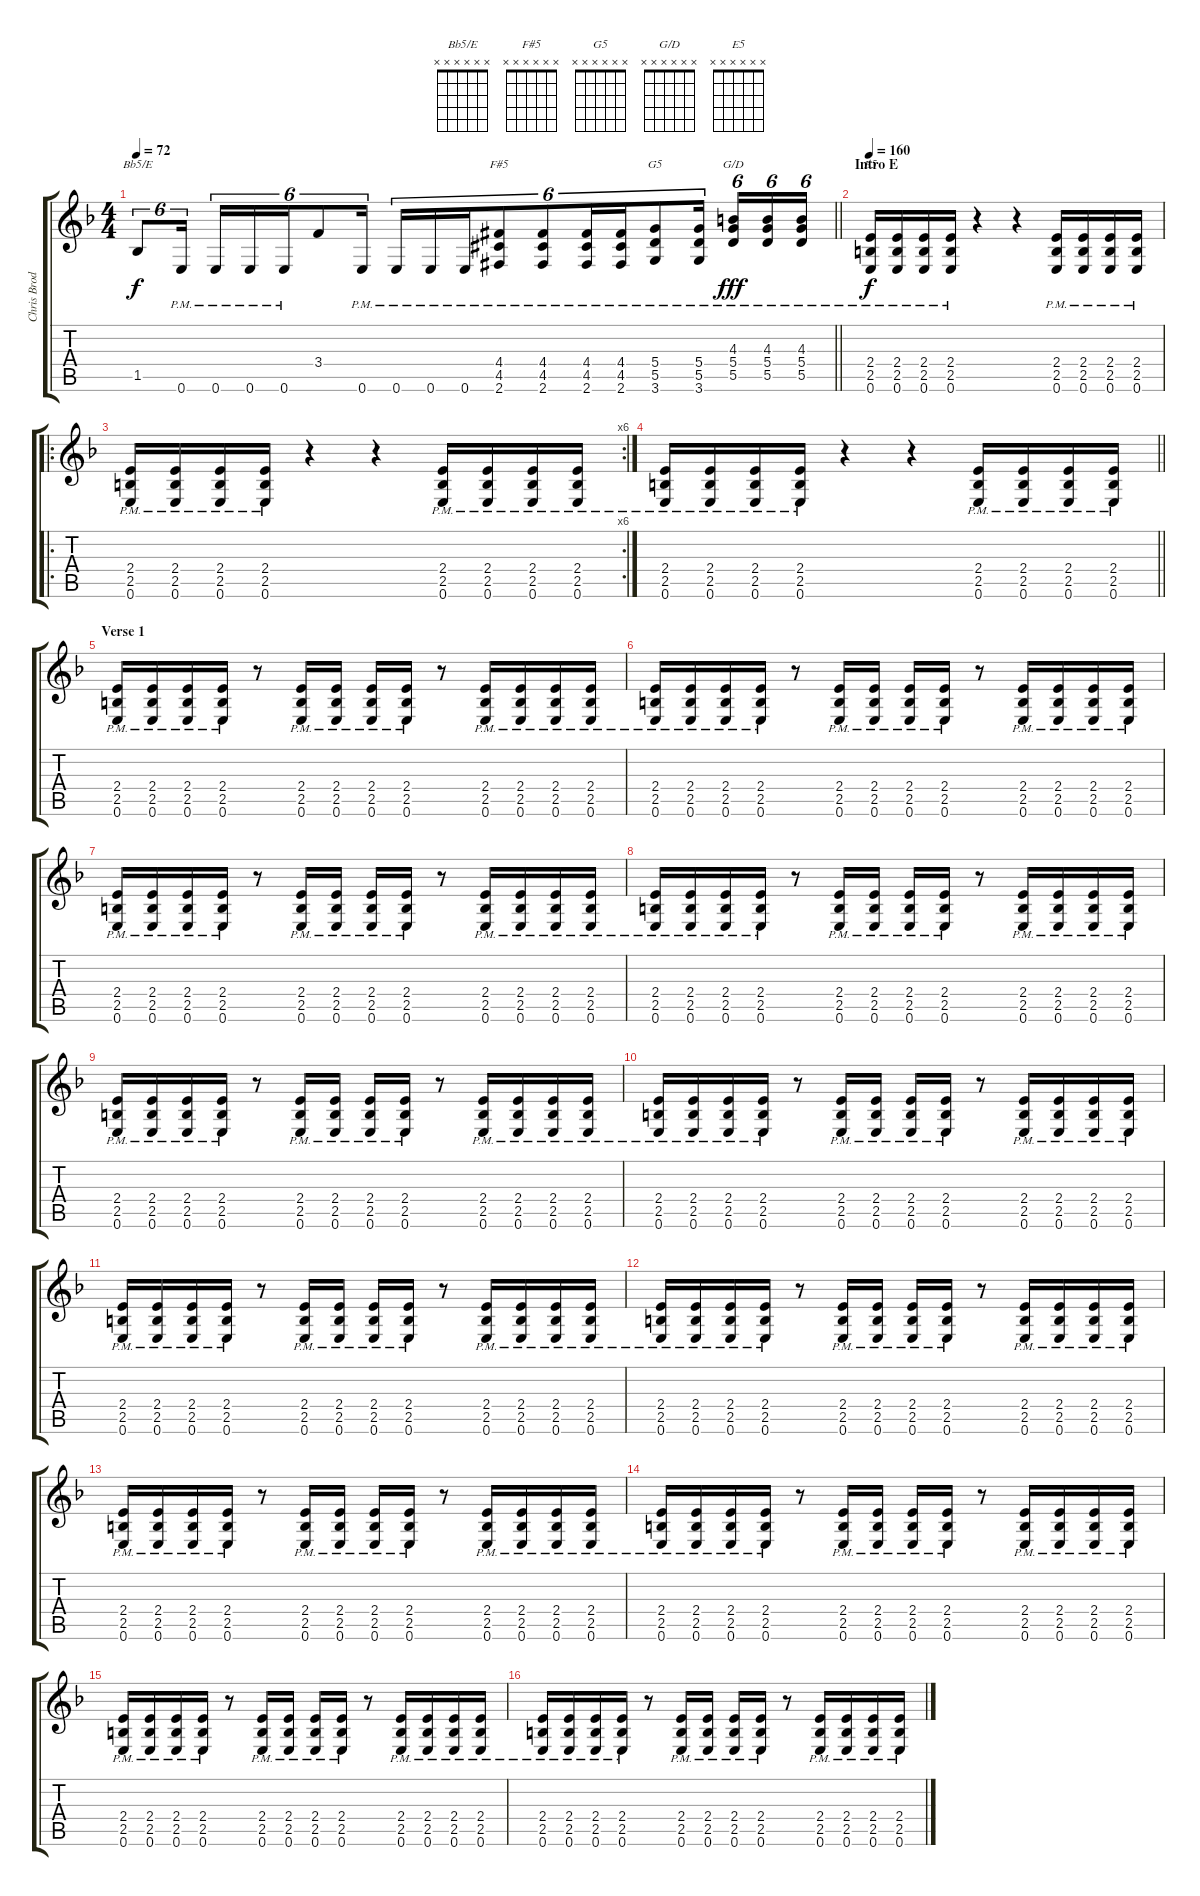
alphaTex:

\track ("Chris Broderick - Rhythm 2" "Chris Brod") {instrument distortionguitar}
\staff {score tabs}
\tuning (E4 B3 G3 D3 A2 E2) {hide}
\chord ("Bb5/E" x x x x x x)
\chord ("F#5" x x x x x x)
\chord ("G5" x x x x x x)
\chord ("G/D" x x x x x x)
\chord ("E5" x x x x x x)
\ts (4 4)
\tempo 72
\clef g2
\barLineRight lightlight
\ks f
1.5.8{tu (6 4) ch "Bb5/E" dy f} 0.6{pm}.16{tu (6 4)} 0.6{pm}.16{tu (6 4)} 0.6{pm}.16{tu (6 4)} 0.6{pm}.16{tu (6 4)} 3.4.8{tu (6 4)} 0.6{pm}.16{tu (6 4)} 0.6{pm}.16{tu (6 4)} 0.6{pm}.16{tu (6 4)} 0.6{pm}.16{tu (6 4)} (4.4{pm acc #} 4.5{pm acc #} 2.6{pm acc #}).8{tu (6 4) ch "F#5"} (4.4{pm acc #} 4.5{pm acc #} 2.6{pm acc #}).8{tu (6 4)} (4.4{pm acc #} 4.5{pm acc #} 2.6{pm acc #}).16{tu (6 4)} (4.4{pm acc #} 4.5{pm acc #} 2.6{pm acc #}).16{tu (6 4)} (5.4{pm} 5.5{pm} 3.6{pm}).8{tu (6 4) ch "G5"} (5.4{pm} 5.5{pm} 3.6{pm}).16{tu (6 4)} (4.3{pm} 5.4{pm} 5.5{pm}).16{tu (6 4) ch "G/D" dy fff} (4.3{pm} 5.4{pm} 5.5{pm}).16{tu (6 4)} (4.3{pm} 5.4{pm} 5.5{pm}).16{tu (6 4)} |
\section ("" "Intro E")
\tempo 160
(2.4{pm} 2.5{pm} 0.6{pm}).16{ch "E5" dy f} (2.4{pm} 2.5{pm} 0.6{pm}).16 (2.4{pm} 2.5{pm} 0.6{pm}).16 (2.4{pm} 2.5{pm} 0.6{pm}).16 r.4 r.4 (2.4{pm} 2.5{pm} 0.6{pm}).16 (2.4{pm} 2.5{pm} 0.6{pm}).16 (2.4{pm} 2.5{pm} 0.6{pm}).16 (2.4{pm} 2.5{pm} 0.6{pm}).16 |
\ro
\rc 6
(2.4{pm} 2.5{pm} 0.6{pm}).16 (2.4{pm} 2.5{pm} 0.6{pm}).16 (2.4{pm} 2.5{pm} 0.6{pm}).16 (2.4{pm} 2.5{pm} 0.6{pm}).16 r.4 r.4 (2.4{pm} 2.5{pm} 0.6{pm}).16 (2.4{pm} 2.5{pm} 0.6{pm}).16 (2.4{pm} 2.5{pm} 0.6{pm}).16 (2.4{pm} 2.5{pm} 0.6{pm}).16 |
\barLineRight lightlight
(2.4{pm} 2.5{pm} 0.6{pm}).16 (2.4{pm} 2.5{pm} 0.6{pm}).16 (2.4{pm} 2.5{pm} 0.6{pm}).16 (2.4{pm} 2.5{pm} 0.6{pm}).16 r.4 r.4 (2.4{pm} 2.5{pm} 0.6{pm}).16 (2.4{pm} 2.5{pm} 0.6{pm}).16 (2.4{pm} 2.5{pm} 0.6{pm}).16 (2.4{pm} 2.5{pm} 0.6{pm}).16 |
\section ("" "Verse 1")
(2.4{pm} 2.5{pm} 0.6{pm}).16 (2.4{pm} 2.5{pm} 0.6{pm}).16 (2.4{pm} 2.5{pm} 0.6{pm}).16 (2.4{pm} 2.5{pm} 0.6{pm}).16 r.8 (2.4{pm} 2.5{pm} 0.6{pm}).16 (2.4{pm} 2.5{pm} 0.6{pm}).16 (2.4{pm} 2.5{pm} 0.6{pm}).16 (2.4{pm} 2.5{pm} 0.6{pm}).16 r.8 (2.4{pm} 2.5{pm} 0.6{pm}).16 (2.4{pm} 2.5{pm} 0.6{pm}).16 (2.4{pm} 2.5{pm} 0.6{pm}).16 (2.4{pm} 2.5{pm} 0.6{pm}).16 |
(2.4{pm} 2.5{pm} 0.6{pm}).16 (2.4{pm} 2.5{pm} 0.6{pm}).16 (2.4{pm} 2.5{pm} 0.6{pm}).16 (2.4{pm} 2.5{pm} 0.6{pm}).16 r.8 (2.4{pm} 2.5{pm} 0.6{pm}).16 (2.4{pm} 2.5{pm} 0.6{pm}).16 (2.4{pm} 2.5{pm} 0.6{pm}).16 (2.4{pm} 2.5{pm} 0.6{pm}).16 r.8 (2.4{pm} 2.5{pm} 0.6{pm}).16 (2.4{pm} 2.5{pm} 0.6{pm}).16 (2.4{pm} 2.5{pm} 0.6{pm}).16 (2.4{pm} 2.5{pm} 0.6{pm}).16 |
(2.4{pm} 2.5{pm} 0.6{pm}).16 (2.4{pm} 2.5{pm} 0.6{pm}).16 (2.4{pm} 2.5{pm} 0.6{pm}).16 (2.4{pm} 2.5{pm} 0.6{pm}).16 r.8 (2.4{pm} 2.5{pm} 0.6{pm}).16 (2.4{pm} 2.5{pm} 0.6{pm}).16 (2.4{pm} 2.5{pm} 0.6{pm}).16 (2.4{pm} 2.5{pm} 0.6{pm}).16 r.8 (2.4{pm} 2.5{pm} 0.6{pm}).16 (2.4{pm} 2.5{pm} 0.6{pm}).16 (2.4{pm} 2.5{pm} 0.6{pm}).16 (2.4{pm} 2.5{pm} 0.6{pm}).16 |
(2.4{pm} 2.5{pm} 0.6{pm}).16 (2.4{pm} 2.5{pm} 0.6{pm}).16 (2.4{pm} 2.5{pm} 0.6{pm}).16 (2.4{pm} 2.5{pm} 0.6{pm}).16 r.8 (2.4{pm} 2.5{pm} 0.6{pm}).16 (2.4{pm} 2.5{pm} 0.6{pm}).16 (2.4{pm} 2.5{pm} 0.6{pm}).16 (2.4{pm} 2.5{pm} 0.6{pm}).16 r.8 (2.4{pm} 2.5{pm} 0.6{pm}).16 (2.4{pm} 2.5{pm} 0.6{pm}).16 (2.4{pm} 2.5{pm} 0.6{pm}).16 (2.4{pm} 2.5{pm} 0.6{pm}).16 |
(2.4{pm} 2.5{pm} 0.6{pm}).16 (2.4{pm} 2.5{pm} 0.6{pm}).16 (2.4{pm} 2.5{pm} 0.6{pm}).16 (2.4{pm} 2.5{pm} 0.6{pm}).16 r.8 (2.4{pm} 2.5{pm} 0.6{pm}).16 (2.4{pm} 2.5{pm} 0.6{pm}).16 (2.4{pm} 2.5{pm} 0.6{pm}).16 (2.4{pm} 2.5{pm} 0.6{pm}).16 r.8 (2.4{pm} 2.5{pm} 0.6{pm}).16 (2.4{pm} 2.5{pm} 0.6{pm}).16 (2.4{pm} 2.5{pm} 0.6{pm}).16 (2.4{pm} 2.5{pm} 0.6{pm}).16 |
(2.4{pm} 2.5{pm} 0.6{pm}).16 (2.4{pm} 2.5{pm} 0.6{pm}).16 (2.4{pm} 2.5{pm} 0.6{pm}).16 (2.4{pm} 2.5{pm} 0.6{pm}).16 r.8 (2.4{pm} 2.5{pm} 0.6{pm}).16 (2.4{pm} 2.5{pm} 0.6{pm}).16 (2.4{pm} 2.5{pm} 0.6{pm}).16 (2.4{pm} 2.5{pm} 0.6{pm}).16 r.8 (2.4{pm} 2.5{pm} 0.6{pm}).16 (2.4{pm} 2.5{pm} 0.6{pm}).16 (2.4{pm} 2.5{pm} 0.6{pm}).16 (2.4{pm} 2.5{pm} 0.6{pm}).16 |
(2.4{pm} 2.5{pm} 0.6{pm}).16 (2.4{pm} 2.5{pm} 0.6{pm}).16 (2.4{pm} 2.5{pm} 0.6{pm}).16 (2.4{pm} 2.5{pm} 0.6{pm}).16 r.8 (2.4{pm} 2.5{pm} 0.6{pm}).16 (2.4{pm} 2.5{pm} 0.6{pm}).16 (2.4{pm} 2.5{pm} 0.6{pm}).16 (2.4{pm} 2.5{pm} 0.6{pm}).16 r.8 (2.4{pm} 2.5{pm} 0.6{pm}).16 (2.4{pm} 2.5{pm} 0.6{pm}).16 (2.4{pm} 2.5{pm} 0.6{pm}).16 (2.4{pm} 2.5{pm} 0.6{pm}).16 |
(2.4{pm} 2.5{pm} 0.6{pm}).16 (2.4{pm} 2.5{pm} 0.6{pm}).16 (2.4{pm} 2.5{pm} 0.6{pm}).16 (2.4{pm} 2.5{pm} 0.6{pm}).16 r.8 (2.4{pm} 2.5{pm} 0.6{pm}).16 (2.4{pm} 2.5{pm} 0.6{pm}).16 (2.4{pm} 2.5{pm} 0.6{pm}).16 (2.4{pm} 2.5{pm} 0.6{pm}).16 r.8 (2.4{pm} 2.5{pm} 0.6{pm}).16 (2.4{pm} 2.5{pm} 0.6{pm}).16 (2.4{pm} 2.5{pm} 0.6{pm}).16 (2.4{pm} 2.5{pm} 0.6{pm}).16 |
(2.4{pm} 2.5{pm} 0.6{pm}).16 (2.4{pm} 2.5{pm} 0.6{pm}).16 (2.4{pm} 2.5{pm} 0.6{pm}).16 (2.4{pm} 2.5{pm} 0.6{pm}).16 r.8 (2.4{pm} 2.5{pm} 0.6{pm}).16 (2.4{pm} 2.5{pm} 0.6{pm}).16 (2.4{pm} 2.5{pm} 0.6{pm}).16 (2.4{pm} 2.5{pm} 0.6{pm}).16 r.8 (2.4{pm} 2.5{pm} 0.6{pm}).16 (2.4{pm} 2.5{pm} 0.6{pm}).16 (2.4{pm} 2.5{pm} 0.6{pm}).16 (2.4{pm} 2.5{pm} 0.6{pm}).16 |
(2.4{pm} 2.5{pm} 0.6{pm}).16 (2.4{pm} 2.5{pm} 0.6{pm}).16 (2.4{pm} 2.5{pm} 0.6{pm}).16 (2.4{pm} 2.5{pm} 0.6{pm}).16 r.8 (2.4{pm} 2.5{pm} 0.6{pm}).16 (2.4{pm} 2.5{pm} 0.6{pm}).16 (2.4{pm} 2.5{pm} 0.6{pm}).16 (2.4{pm} 2.5{pm} 0.6{pm}).16 r.8 (2.4{pm} 2.5{pm} 0.6{pm}).16 (2.4{pm} 2.5{pm} 0.6{pm}).16 (2.4{pm} 2.5{pm} 0.6{pm}).16 (2.4{pm} 2.5{pm} 0.6{pm}).16 |
(2.4{pm} 2.5{pm} 0.6{pm}).16 (2.4{pm} 2.5{pm} 0.6{pm}).16 (2.4{pm} 2.5{pm} 0.6{pm}).16 (2.4{pm} 2.5{pm} 0.6{pm}).16 r.8 (2.4{pm} 2.5{pm} 0.6{pm}).16 (2.4{pm} 2.5{pm} 0.6{pm}).16 (2.4{pm} 2.5{pm} 0.6{pm}).16 (2.4{pm} 2.5{pm} 0.6{pm}).16 r.8 (2.4{pm} 2.5{pm} 0.6{pm}).16 (2.4{pm} 2.5{pm} 0.6{pm}).16 (2.4{pm} 2.5{pm} 0.6{pm}).16 (2.4{pm} 2.5{pm} 0.6{pm}).16 |
(2.4{pm} 2.5{pm} 0.6{pm}).16 (2.4{pm} 2.5{pm} 0.6{pm}).16 (2.4{pm} 2.5{pm} 0.6{pm}).16 (2.4{pm} 2.5{pm} 0.6{pm}).16 r.8 (2.4{pm} 2.5{pm} 0.6{pm}).16 (2.4{pm} 2.5{pm} 0.6{pm}).16 (2.4{pm} 2.5{pm} 0.6{pm}).16 (2.4{pm} 2.5{pm} 0.6{pm}).16 r.8 (2.4{pm} 2.5{pm} 0.6{pm}).16 (2.4{pm} 2.5{pm} 0.6{pm}).16 (2.4{pm} 2.5{pm} 0.6{pm}).16 (2.4{pm} 2.5{pm} 0.6{pm}).16
